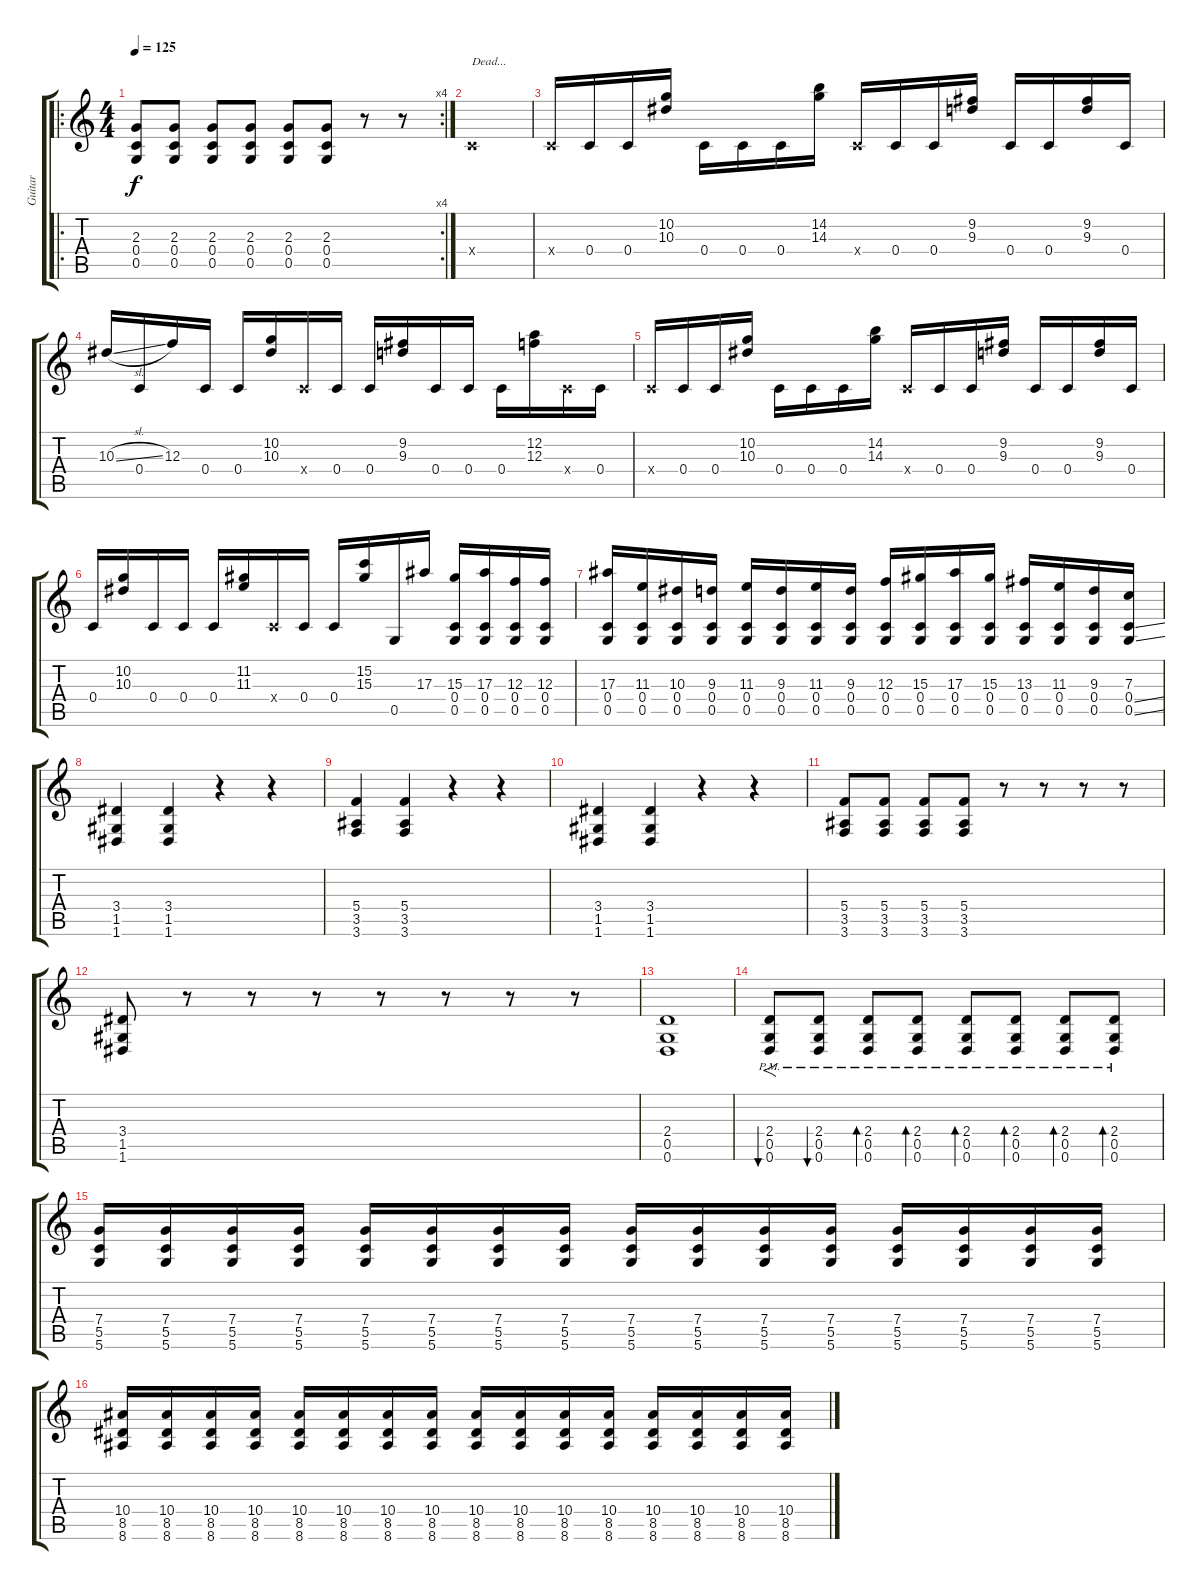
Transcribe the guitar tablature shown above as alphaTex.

\track ("Guitar" "Guitar") {instrument overdrivenguitar}
\staff {score tabs}
\tuning (D4 A3 F3 C3 G2 D2) {hide}
\ro
\rc 4
\ts (4 4)
\tempo 125
\clef g2
\ks c
(2.3 0.4 0.5).8{dy f} (2.3 0.4 0.5).8 (2.3 0.4 0.5).8 (2.3 0.4 0.5).8 (2.3 0.4 0.5).8 (2.3 0.4 0.5).8 r.8 r.8 |
0.4{x}.1{txt "Dead..."} |
0.4{x}.16 0.4.16 0.4.16 (10.2 10.3).16 0.4.16 0.4.16 0.4.16 (14.2 14.3).16 0.4{x}.16 0.4.16 0.4.16 (9.2 9.3).16 0.4.16 0.4.16 (9.2 9.3).16 0.4.16 |
10.3{sl}.16 0.4.16 12.3.16 0.4.16 0.4.16 (10.2 10.3).16 0.4{x}.16 0.4.16 0.4.16 (9.2 9.3).16 0.4.16 0.4.16 0.4.16 (12.2 12.3).16 0.4{x}.16 0.4.16 |
0.4{x}.16 0.4.16 0.4.16 (10.2 10.3).16 0.4.16 0.4.16 0.4.16 (14.2 14.3).16 0.4{x}.16 0.4.16 0.4.16 (9.2 9.3).16 0.4.16 0.4.16 (9.2 9.3).16 0.4.16 |
0.4.16 (10.2 10.3).16 0.4.16 0.4.16 0.4.16 (11.2 11.3).16 0.4{x}.16 0.4.16 0.4.16 (15.2 15.3).16 0.5.16 17.3.16 (15.3 0.4 0.5).16 (17.3 0.4 0.5).16 (12.3 0.4 0.5).16 (12.3 0.4 0.5).16 |
(17.3 0.4 0.5).16 (11.3 0.4 0.5).16 (10.3 0.4 0.5).16 (9.3 0.4 0.5).16 (11.3 0.4 0.5).16 (9.3 0.4 0.5).16 (11.3 0.4 0.5).16 (9.3 0.4 0.5).16 (12.3 0.4 0.5).16 (15.3 0.4 0.5).16 (17.3 0.4 0.5).16 (15.3 0.4 0.5).16 (13.3 0.4 0.5).16 (11.3 0.4 0.5).16 (9.3 0.4 0.5).16 (7.3 0.4{ss} 0.5{ss}).16 |
(3.4 1.5 1.6).4 (3.4 1.5 1.6).4 r.4 r.4 |
(5.4 3.5 3.6).4 (5.4 3.5 3.6).4 r.4 r.4 |
(3.4 1.5 1.6).4 (3.4 1.5 1.6).4 r.4 r.4 |
(5.4 3.5 3.6).8 (5.4 3.5 3.6).8 (5.4 3.5 3.6).8 (5.4 3.5 3.6).8 r.8 r.8 r.8 r.8 |
(3.4 1.5 1.6).8 r.8 r.8 r.8 r.8 r.8 r.8 r.8 |
(2.4 0.5 0.6).1 |
(2.4 0.5{pm} 0.6).8{f bu 480 instrument acousticguitarsteel} (2.4 0.5{pm} 0.6).8{bu 480} (2.4 0.5{pm} 0.6).8{bd 30} (2.4 0.5{pm} 0.6).8{bd 480} (2.4 0.5{pm} 0.6).8{bd 480} (2.4 0.5{pm} 0.6).8{bd 480} (2.4 0.5{pm} 0.6).8{bd 480} (2.4 0.5{pm} 0.6).8{bd 480} |
(7.4 5.5 5.6).16{instrument overdrivenguitar} (7.4 5.5 5.6).16 (7.4 5.5 5.6).16 (7.4 5.5 5.6).16 (7.4 5.5 5.6).16 (7.4 5.5 5.6).16 (7.4 5.5 5.6).16 (7.4 5.5 5.6).16 (7.4 5.5 5.6).16 (7.4 5.5 5.6).16 (7.4 5.5 5.6).16 (7.4 5.5 5.6).16 (7.4 5.5 5.6).16 (7.4 5.5 5.6).16 (7.4 5.5 5.6).16 (7.4 5.5 5.6).16 |
(10.4 8.5 8.6).16 (10.4 8.5 8.6).16 (10.4 8.5 8.6).16 (10.4 8.5 8.6).16 (10.4 8.5 8.6).16 (10.4 8.5 8.6).16 (10.4 8.5 8.6).16 (10.4 8.5 8.6).16 (10.4 8.5 8.6).16 (10.4 8.5 8.6).16 (10.4 8.5 8.6).16 (10.4 8.5 8.6).16 (10.4 8.5 8.6).16 (10.4 8.5 8.6).16 (10.4 8.5 8.6).16 (10.4 8.5 8.6).16
